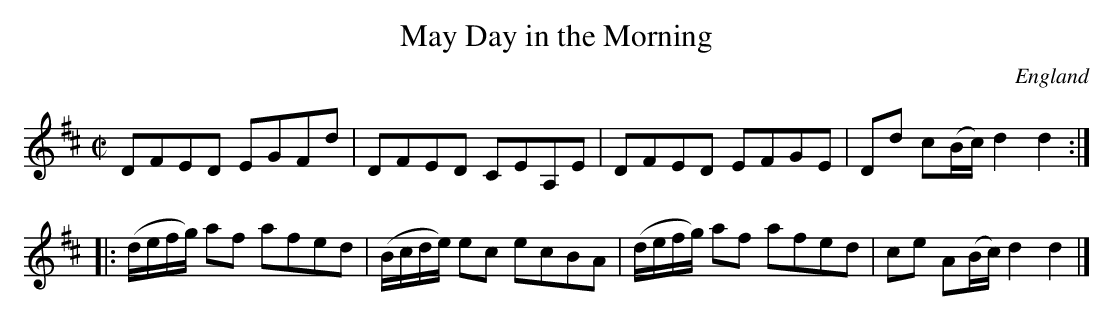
X:1
T:May Day in the Morning
L:1/8
M:C|
O:England
K:D
DFED EGFd | DFED CEA,E | DFED EFGE | Dd c(B/c/) d2d2 ::
(d/e/f/g/) af afed | (B/c/d/e/) ec ecBA | \
(d/e/f/g/) af afed | ce A(B/c/) d2d2 |]
